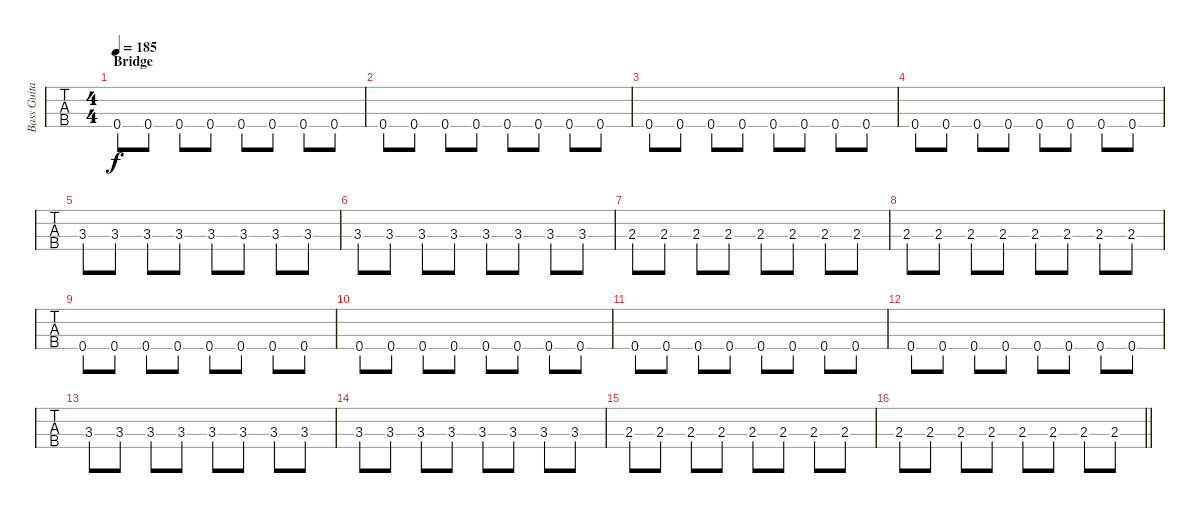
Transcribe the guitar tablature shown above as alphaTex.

\track ("Bass Guitar" "Bass Guita") {instrument electricbassfinger}
\staff {tabs}
\tuning (Eb2 Bb1 F1 C1) {hide}
\ts (4 4)
\section ("" "Bridge")
\tempo 185
\clef f4
\ks c
0.4.8{dy f} 0.4.8 0.4.8 0.4.8 0.4.8 0.4.8 0.4.8 0.4.8 |
0.4.8 0.4.8 0.4.8 0.4.8 0.4.8 0.4.8 0.4.8 0.4.8 |
0.4.8 0.4.8 0.4.8 0.4.8 0.4.8 0.4.8 0.4.8 0.4.8 |
0.4.8 0.4.8 0.4.8 0.4.8 0.4.8 0.4.8 0.4.8 0.4.8 |
3.3.8 3.3.8 3.3.8 3.3.8 3.3.8 3.3.8 3.3.8 3.3.8 |
3.3.8 3.3.8 3.3.8 3.3.8 3.3.8 3.3.8 3.3.8 3.3.8 |
2.3.8 2.3.8 2.3.8 2.3.8 2.3.8 2.3.8 2.3.8 2.3.8 |
2.3.8 2.3.8 2.3.8 2.3.8 2.3.8 2.3.8 2.3.8 2.3.8 |
0.4.8 0.4.8 0.4.8 0.4.8 0.4.8 0.4.8 0.4.8 0.4.8 |
0.4.8 0.4.8 0.4.8 0.4.8 0.4.8 0.4.8 0.4.8 0.4.8 |
0.4.8 0.4.8 0.4.8 0.4.8 0.4.8 0.4.8 0.4.8 0.4.8 |
0.4.8 0.4.8 0.4.8 0.4.8 0.4.8 0.4.8 0.4.8 0.4.8 |
3.3.8 3.3.8 3.3.8 3.3.8 3.3.8 3.3.8 3.3.8 3.3.8 |
3.3.8 3.3.8 3.3.8 3.3.8 3.3.8 3.3.8 3.3.8 3.3.8 |
2.3.8 2.3.8 2.3.8 2.3.8 2.3.8 2.3.8 2.3.8 2.3.8 |
\barLineRight lightlight
2.3.8 2.3.8 2.3.8 2.3.8 2.3.8 2.3.8 2.3.8 2.3.8
